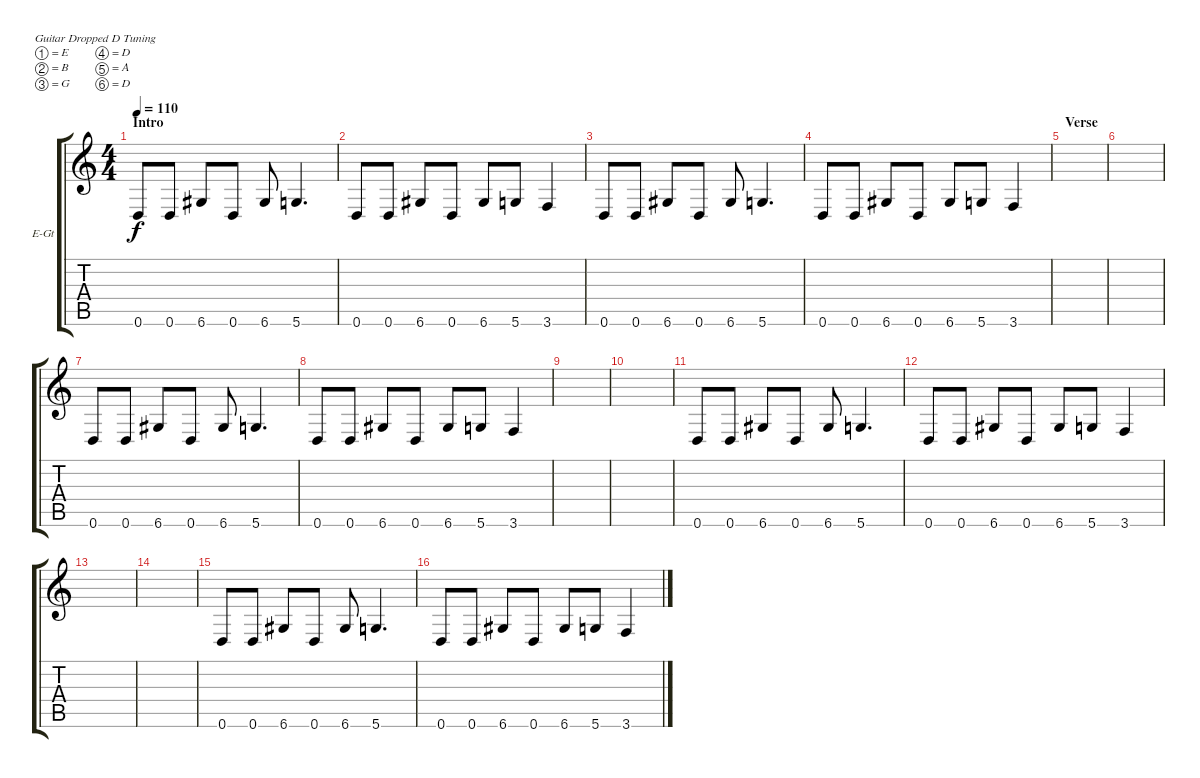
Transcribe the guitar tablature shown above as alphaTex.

\bracketExtendMode groupsimilarinstruments
\firstSystemTrackNameOrientation horizontal
\otherSystemsTrackNameOrientation horizontal
\track ("Synth" "E-Gt") {instrument distortionguitar}
\staff {score tabs}
\tuning (E4 B3 G3 D3 A2 D2)
\ts (4 4)
\section ("" "Intro")
\tempo 110
\clef g2
\ks c
0.6.8{dy f instrument distortionguitar} 0.6.8 6.6.8 0.6.8 6.6.8 5.6.4{d} |
0.6.8 0.6.8 6.6.8 0.6.8 6.6.8 5.6.8 3.6.4 |
0.6.8 0.6.8 6.6.8 0.6.8 6.6.8 5.6.4{d} |
0.6.8 0.6.8 6.6.8 0.6.8 6.6.8 5.6.8 3.6.4 |
\section ("" "Verse")
|
|
0.6.8 0.6.8 6.6.8 0.6.8 6.6.8 5.6.4{d} |
0.6.8 0.6.8 6.6.8 0.6.8 6.6.8 5.6.8 3.6.4 |
|
|
0.6.8 0.6.8 6.6.8 0.6.8 6.6.8 5.6.4{d} |
0.6.8 0.6.8 6.6.8 0.6.8 6.6.8 5.6.8 3.6.4 |
|
|
0.6.8 0.6.8 6.6.8 0.6.8 6.6.8 5.6.4{d} |
0.6.8 0.6.8 6.6.8 0.6.8 6.6.8 5.6.8 3.6.4
